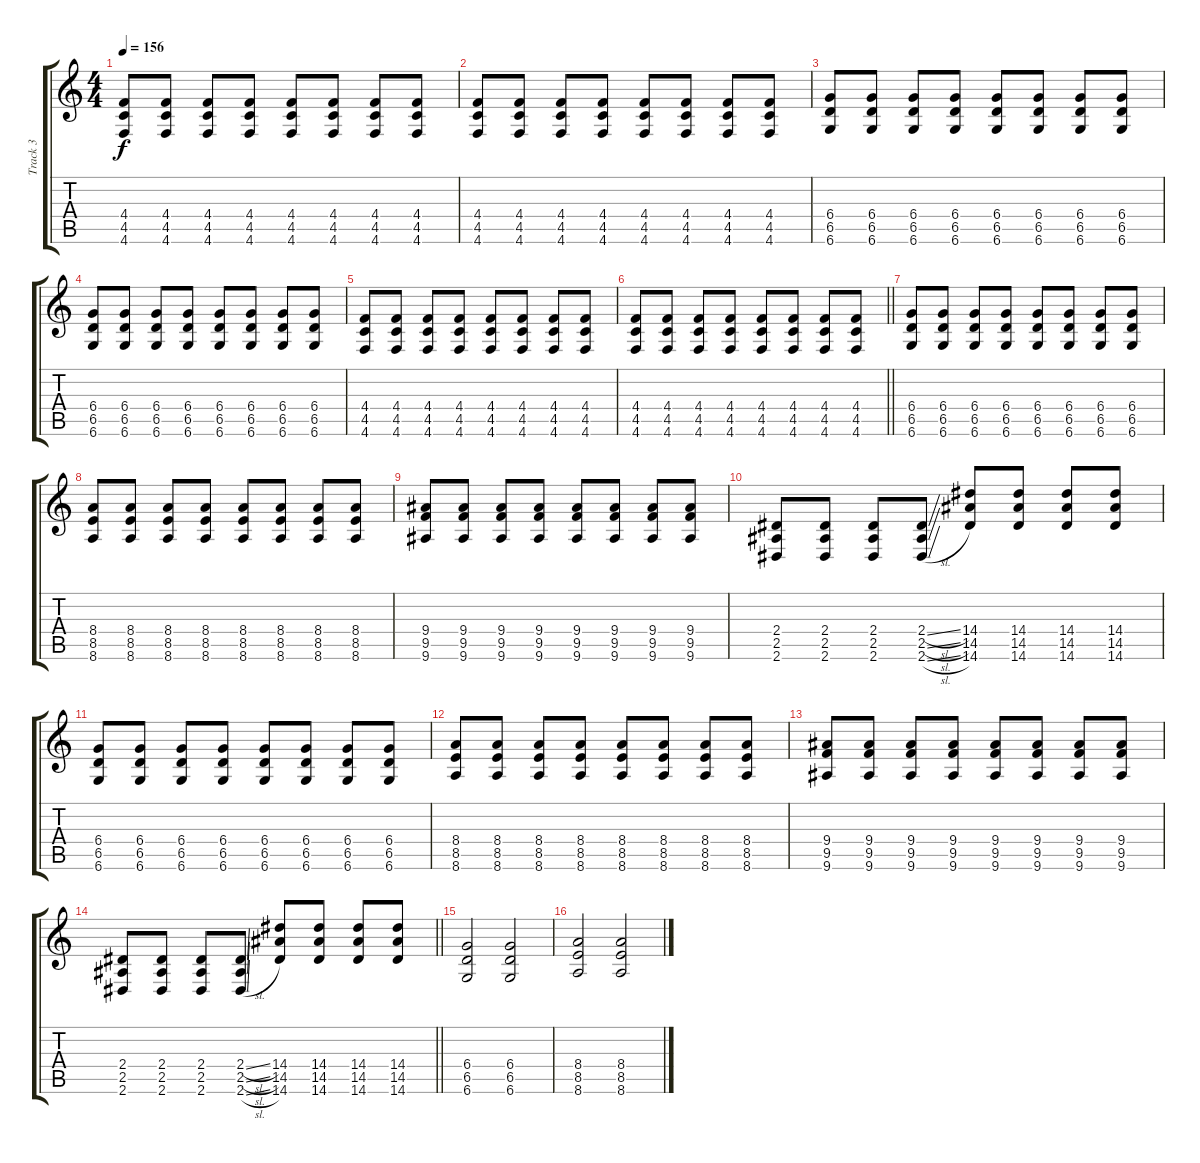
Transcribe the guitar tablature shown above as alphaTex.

\track ("Track 3" "Track 3") {instrument electricguitarclean}
\staff {score tabs}
\tuning (Eb4 Bb3 Gb3 Db3 Ab2 Db2) {hide}
\ts (4 4)
\tempo 156
\clef g2
\ks c
(4.4 4.5 4.6).8{dy f} (4.4 4.5 4.6).8 (4.4 4.5 4.6).8 (4.4 4.5 4.6).8 (4.4 4.5 4.6).8 (4.4 4.5 4.6).8 (4.4 4.5 4.6).8 (4.4 4.5 4.6).8 |
(4.4 4.5 4.6).8 (4.4 4.5 4.6).8 (4.4 4.5 4.6).8 (4.4 4.5 4.6).8 (4.4 4.5 4.6).8 (4.4 4.5 4.6).8 (4.4 4.5 4.6).8 (4.4 4.5 4.6).8 |
(6.4 6.5 6.6).8 (6.4 6.5 6.6).8 (6.4 6.5 6.6).8 (6.4 6.5 6.6).8 (6.4 6.5 6.6).8 (6.4 6.5 6.6).8 (6.4 6.5 6.6).8 (6.4 6.5 6.6).8 |
(6.4 6.5 6.6).8 (6.4 6.5 6.6).8 (6.4 6.5 6.6).8 (6.4 6.5 6.6).8 (6.4 6.5 6.6).8 (6.4 6.5 6.6).8 (6.4 6.5 6.6).8 (6.4 6.5 6.6).8 |
(4.4 4.5 4.6).8 (4.4 4.5 4.6).8 (4.4 4.5 4.6).8 (4.4 4.5 4.6).8 (4.4 4.5 4.6).8 (4.4 4.5 4.6).8 (4.4 4.5 4.6).8 (4.4 4.5 4.6).8 |
\barLineRight lightlight
(4.4 4.5 4.6).8 (4.4 4.5 4.6).8 (4.4 4.5 4.6).8 (4.4 4.5 4.6).8 (4.4 4.5 4.6).8 (4.4 4.5 4.6).8 (4.4 4.5 4.6).8 (4.4 4.5 4.6).8 |
(6.4 6.5 6.6).8 (6.4 6.5 6.6).8 (6.4 6.5 6.6).8 (6.4 6.5 6.6).8 (6.4 6.5 6.6).8 (6.4 6.5 6.6).8 (6.4 6.5 6.6).8 (6.4 6.5 6.6).8 |
(8.4 8.5 8.6).8 (8.4 8.5 8.6).8 (8.4 8.5 8.6).8 (8.4 8.5 8.6).8 (8.4 8.5 8.6).8 (8.4 8.5 8.6).8 (8.4 8.5 8.6).8 (8.4 8.5 8.6).8 |
(9.4 9.5 9.6).8 (9.4 9.5 9.6).8 (9.4 9.5 9.6).8 (9.4 9.5 9.6).8 (9.4 9.5 9.6).8 (9.4 9.5 9.6).8 (9.4 9.5 9.6).8 (9.4 9.5 9.6).8 |
(2.4 2.5 2.6).8 (2.4 2.5 2.6).8 (2.4 2.5 2.6).8 (2.4{sl} 2.5{sl} 2.6{sl}).8 (14.4 14.5 14.6).8 (14.4 14.5 14.6).8 (14.4 14.5 14.6).8 (14.4 14.5 14.6).8 |
(6.4 6.5 6.6).8 (6.4 6.5 6.6).8 (6.4 6.5 6.6).8 (6.4 6.5 6.6).8 (6.4 6.5 6.6).8 (6.4 6.5 6.6).8 (6.4 6.5 6.6).8 (6.4 6.5 6.6).8 |
(8.4 8.5 8.6).8 (8.4 8.5 8.6).8 (8.4 8.5 8.6).8 (8.4 8.5 8.6).8 (8.4 8.5 8.6).8 (8.4 8.5 8.6).8 (8.4 8.5 8.6).8 (8.4 8.5 8.6).8 |
(9.4 9.5 9.6).8 (9.4 9.5 9.6).8 (9.4 9.5 9.6).8 (9.4 9.5 9.6).8 (9.4 9.5 9.6).8 (9.4 9.5 9.6).8 (9.4 9.5 9.6).8 (9.4 9.5 9.6).8 |
\barLineRight lightlight
(2.4 2.5 2.6).8 (2.4 2.5 2.6).8 (2.4 2.5 2.6).8 (2.4{sl} 2.5{sl} 2.6{sl}).8 (14.4 14.5 14.6).8 (14.4 14.5 14.6).8 (14.4 14.5 14.6).8 (14.4 14.5 14.6).8 |
(6.4 6.5 6.6).2 (6.4 6.5 6.6).2 |
(8.4 8.5 8.6).2 (8.4 8.5 8.6).2
